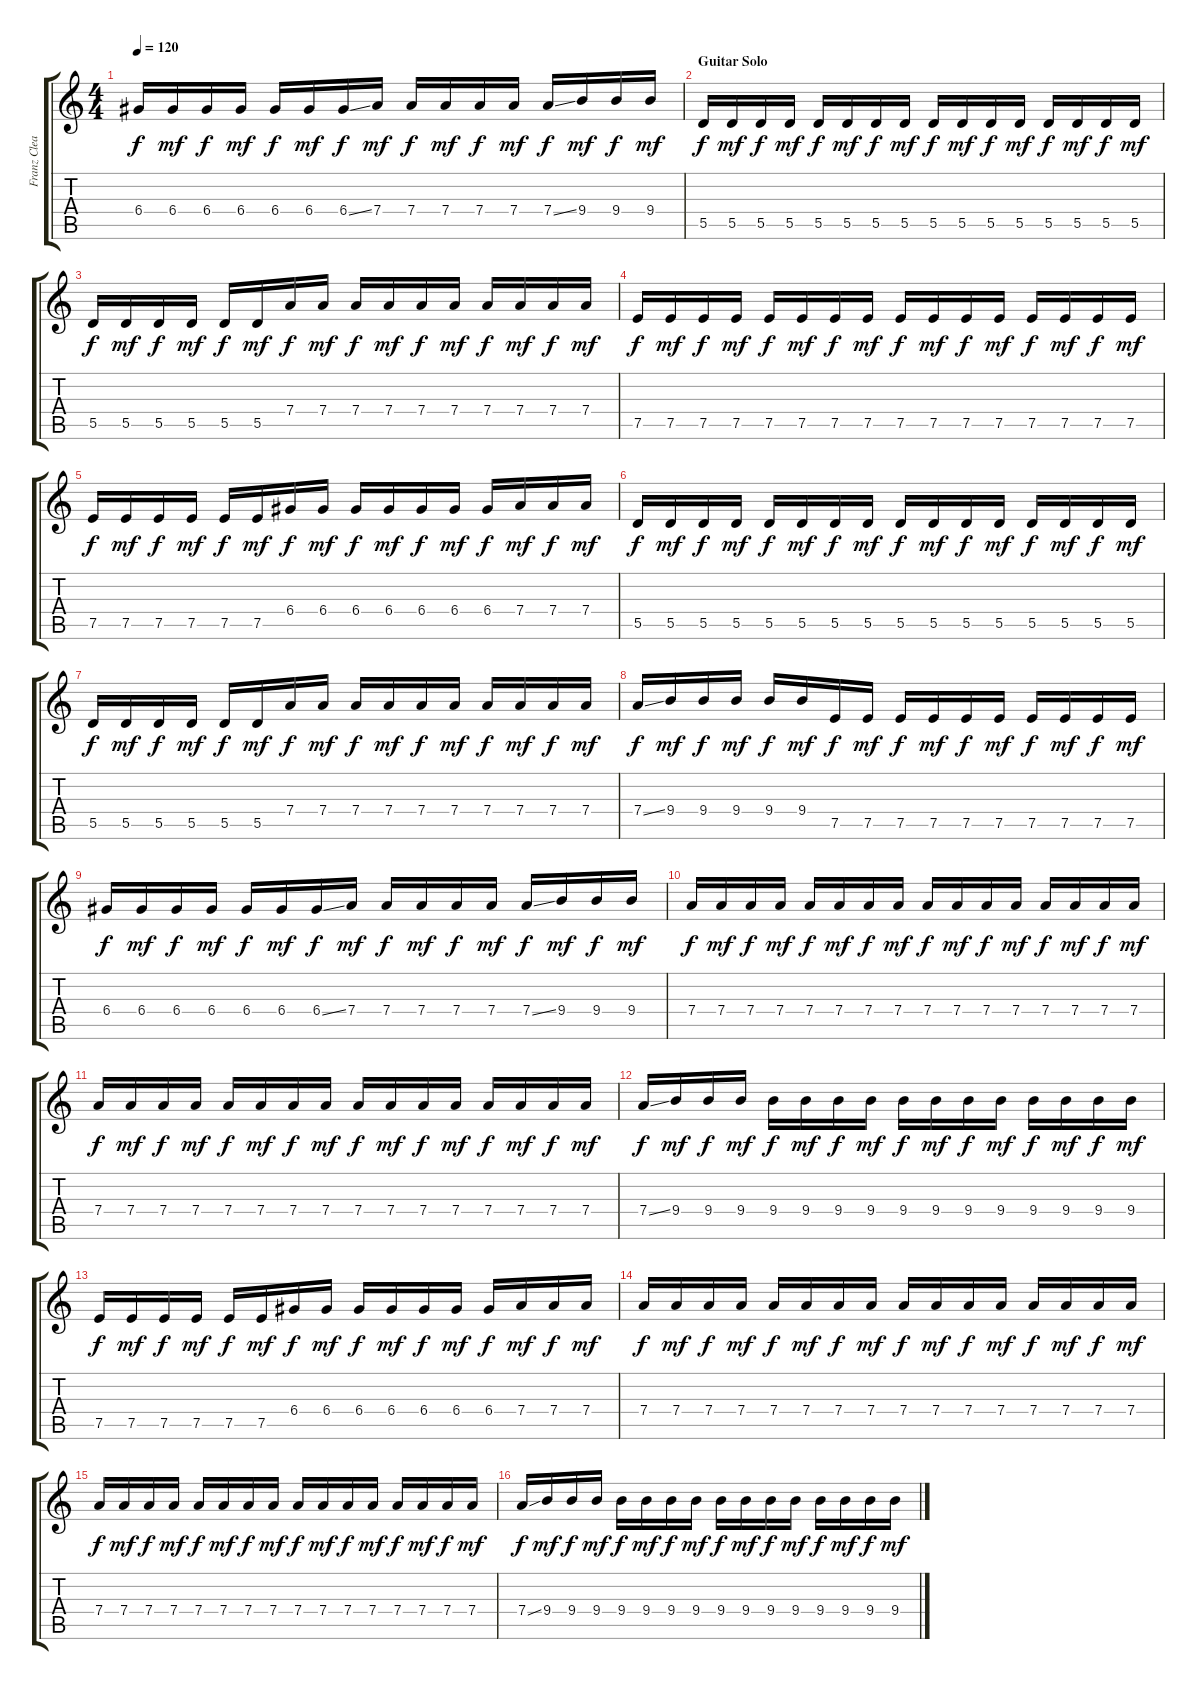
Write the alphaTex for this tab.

\track ("Franz Clean" "Franz Clea") {instrument electricguitarjazz}
\staff {score tabs}
\tuning (E4 B3 G3 D3 A2 D2) {hide}
\ts (4 4)
\tempo 120
\clef g2
\ks c
6.4.16{dy f} 6.4.16{dy mf} 6.4.16{dy f} 6.4.16{dy mf} 6.4.16{dy f} 6.4.16{dy mf} 6.4{ss}.16{dy f} 7.4.16{dy mf} 7.4.16{dy f} 7.4.16{dy mf} 7.4.16{dy f} 7.4.16{dy mf} 7.4{ss}.16{dy f} 9.4.16{dy mf} 9.4.16{dy f} 9.4.16{dy mf} |
\section ("" "Guitar Solo")
5.5.16{dy f} 5.5.16{dy mf} 5.5.16{dy f} 5.5.16{dy mf} 5.5.16{dy f} 5.5.16{dy mf} 5.5.16{dy f} 5.5.16{dy mf} 5.5.16{dy f} 5.5.16{dy mf} 5.5.16{dy f} 5.5.16{dy mf} 5.5.16{dy f} 5.5.16{dy mf} 5.5.16{dy f} 5.5.16{dy mf} |
5.5.16{dy f} 5.5.16{dy mf} 5.5.16{dy f} 5.5.16{dy mf} 5.5.16{dy f} 5.5.16{dy mf} 7.4.16{dy f} 7.4.16{dy mf} 7.4.16{dy f} 7.4.16{dy mf} 7.4.16{dy f} 7.4.16{dy mf} 7.4.16{dy f} 7.4.16{dy mf} 7.4.16{dy f} 7.4.16{dy mf} |
7.5.16{dy f} 7.5.16{dy mf} 7.5.16{dy f} 7.5.16{dy mf} 7.5.16{dy f} 7.5.16{dy mf} 7.5.16{dy f} 7.5.16{dy mf} 7.5.16{dy f} 7.5.16{dy mf} 7.5.16{dy f} 7.5.16{dy mf} 7.5.16{dy f} 7.5.16{dy mf} 7.5.16{dy f} 7.5.16{dy mf} |
7.5.16{dy f} 7.5.16{dy mf} 7.5.16{dy f} 7.5.16{dy mf} 7.5.16{dy f} 7.5.16{dy mf} 6.4.16{dy f} 6.4.16{dy mf} 6.4.16{dy f} 6.4.16{dy mf} 6.4.16{dy f} 6.4.16{dy mf} 6.4.16{dy f} 7.4.16{dy mf} 7.4.16{dy f} 7.4.16{dy mf} |
5.5.16{dy f} 5.5.16{dy mf} 5.5.16{dy f} 5.5.16{dy mf} 5.5.16{dy f} 5.5.16{dy mf} 5.5.16{dy f} 5.5.16{dy mf} 5.5.16{dy f} 5.5.16{dy mf} 5.5.16{dy f} 5.5.16{dy mf} 5.5.16{dy f} 5.5.16{dy mf} 5.5.16{dy f} 5.5.16{dy mf} |
5.5.16{dy f} 5.5.16{dy mf} 5.5.16{dy f} 5.5.16{dy mf} 5.5.16{dy f} 5.5.16{dy mf} 7.4.16{dy f} 7.4.16{dy mf} 7.4.16{dy f} 7.4.16{dy mf} 7.4.16{dy f} 7.4.16{dy mf} 7.4.16{dy f} 7.4.16{dy mf} 7.4.16{dy f} 7.4.16{dy mf} |
7.4{ss}.16{dy f} 9.4.16{dy mf} 9.4.16{dy f} 9.4.16{dy mf} 9.4.16{dy f} 9.4.16{dy mf} 7.5.16{dy f} 7.5.16{dy mf} 7.5.16{dy f} 7.5.16{dy mf} 7.5.16{dy f} 7.5.16{dy mf} 7.5.16{dy f} 7.5.16{dy mf} 7.5.16{dy f} 7.5.16{dy mf} |
6.4.16{dy f} 6.4.16{dy mf} 6.4.16{dy f} 6.4.16{dy mf} 6.4.16{dy f} 6.4.16{dy mf} 6.4{ss}.16{dy f} 7.4.16{dy mf} 7.4.16{dy f} 7.4.16{dy mf} 7.4.16{dy f} 7.4.16{dy mf} 7.4{ss}.16{dy f} 9.4.16{dy mf} 9.4.16{dy f} 9.4.16{dy mf} |
7.4.16{dy f} 7.4.16{dy mf} 7.4.16{dy f} 7.4.16{dy mf} 7.4.16{dy f} 7.4.16{dy mf} 7.4.16{dy f} 7.4.16{dy mf} 7.4.16{dy f} 7.4.16{dy mf} 7.4.16{dy f} 7.4.16{dy mf} 7.4.16{dy f} 7.4.16{dy mf} 7.4.16{dy f} 7.4.16{dy mf} |
7.4.16{dy f} 7.4.16{dy mf} 7.4.16{dy f} 7.4.16{dy mf} 7.4.16{dy f} 7.4.16{dy mf} 7.4.16{dy f} 7.4.16{dy mf} 7.4.16{dy f} 7.4.16{dy mf} 7.4.16{dy f} 7.4.16{dy mf} 7.4.16{dy f} 7.4.16{dy mf} 7.4.16{dy f} 7.4.16{dy mf} |
7.4{ss}.16{dy f} 9.4.16{dy mf} 9.4.16{dy f} 9.4.16{dy mf} 9.4.16{dy f} 9.4.16{dy mf} 9.4.16{dy f} 9.4.16{dy mf} 9.4.16{dy f} 9.4.16{dy mf} 9.4.16{dy f} 9.4.16{dy mf} 9.4.16{dy f} 9.4.16{dy mf} 9.4.16{dy f} 9.4.16{dy mf} |
7.5.16{dy f} 7.5.16{dy mf} 7.5.16{dy f} 7.5.16{dy mf} 7.5.16{dy f} 7.5.16{dy mf} 6.4.16{dy f} 6.4.16{dy mf} 6.4.16{dy f} 6.4.16{dy mf} 6.4.16{dy f} 6.4.16{dy mf} 6.4.16{dy f} 7.4.16{dy mf} 7.4.16{dy f} 7.4.16{dy mf} |
7.4.16{dy f} 7.4.16{dy mf} 7.4.16{dy f} 7.4.16{dy mf} 7.4.16{dy f} 7.4.16{dy mf} 7.4.16{dy f} 7.4.16{dy mf} 7.4.16{dy f} 7.4.16{dy mf} 7.4.16{dy f} 7.4.16{dy mf} 7.4.16{dy f} 7.4.16{dy mf} 7.4.16{dy f} 7.4.16{dy mf} |
7.4.16{dy f} 7.4.16{dy mf} 7.4.16{dy f} 7.4.16{dy mf} 7.4.16{dy f} 7.4.16{dy mf} 7.4.16{dy f} 7.4.16{dy mf} 7.4.16{dy f} 7.4.16{dy mf} 7.4.16{dy f} 7.4.16{dy mf} 7.4.16{dy f} 7.4.16{dy mf} 7.4.16{dy f} 7.4.16{dy mf} |
7.4{ss}.16{dy f} 9.4.16{dy mf} 9.4.16{dy f} 9.4.16{dy mf} 9.4.16{dy f} 9.4.16{dy mf} 9.4.16{dy f} 9.4.16{dy mf} 9.4.16{dy f} 9.4.16{dy mf} 9.4.16{dy f} 9.4.16{dy mf} 9.4.16{dy f} 9.4.16{dy mf} 9.4.16{dy f} 9.4.16{dy mf}
